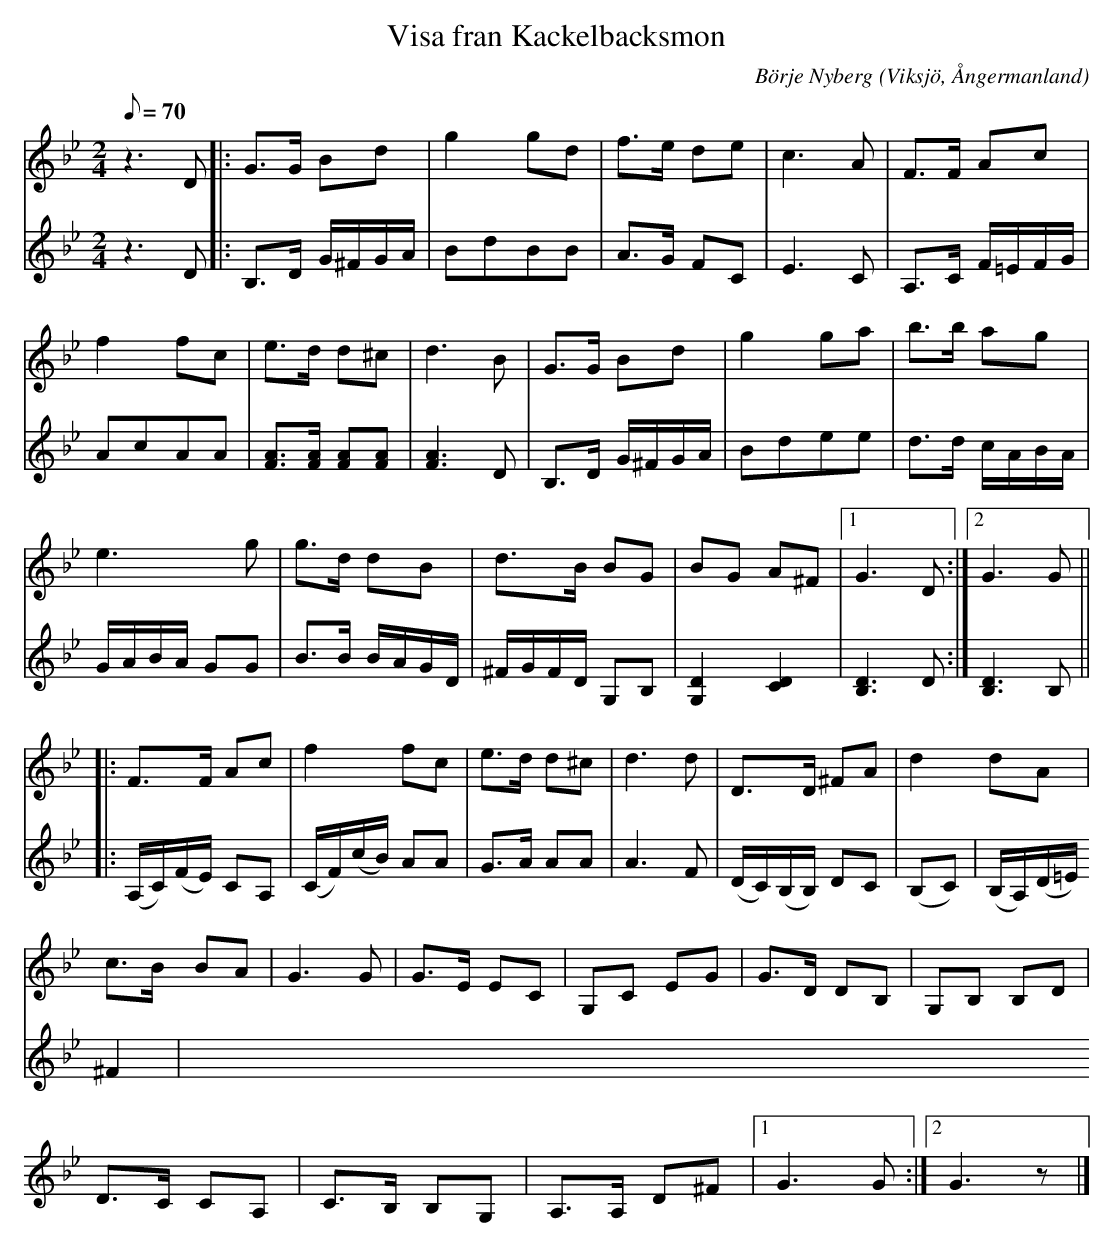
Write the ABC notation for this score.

X:1
T:Visa fran Kackelbacksmon
C:Börje Nyberg
O:Viksjö, Ångermanland
M:2/4
L:1/8
Q:70
K:Gm
V:1
z2> D2|: G>G Bd | g2 gd | f>e de | c2>A2 | F>F Ac |
f2 fc | e>d d^c | d2>B2 | G>G Bd |g2 ga | b>b ag |
e2> g2 | g>d dB |d>B BG |BG A^F |1 G2> D2 :|2 G2> G2 ||
|: F>F Ac | f2 fc | e>d d^c | d2>d2 | D>D ^FA | d2 dA |
c>B BA |G2> G2 | G>E EC | G,C EG | G>D DB, | G,B, B,D |
D>C CA, | C>B, B,G, | A,>A, D^F |1 G2> G2 :|2 G2> z2 |]
V:2
z2> D2 |: B,>D G/2^F/2G/2A/2 | BdBB | A>G FC | E2>C2 | A,>C F/2=E/2F/2G/2 |
AcAA | [AF]>[AF] [AF][AF] | [A2F2]> D2 | B,>D G/2^F/2G/2A/2 | Bdee | d>d c/2A/2B/2A/2 |
G/2A/2B/2A/2 GG | B>B B/2A/2G/2D/2 | ^F/2G/2F/2D/2 G,B, | [G,2D2] [C2D2] | [D2B,2]> D2 :| [D2B,2]> B,2 ||
|: (A,/2C/2)(F/2E/2) CA, | (C/2F/2)(c/2B/2) AA | G>A AA | A2> F2 | (D/2C/2)(B,/2B,/2) DC | (B,C) | (B,/2A,/2)(D/2=E/2) ^F2 |
